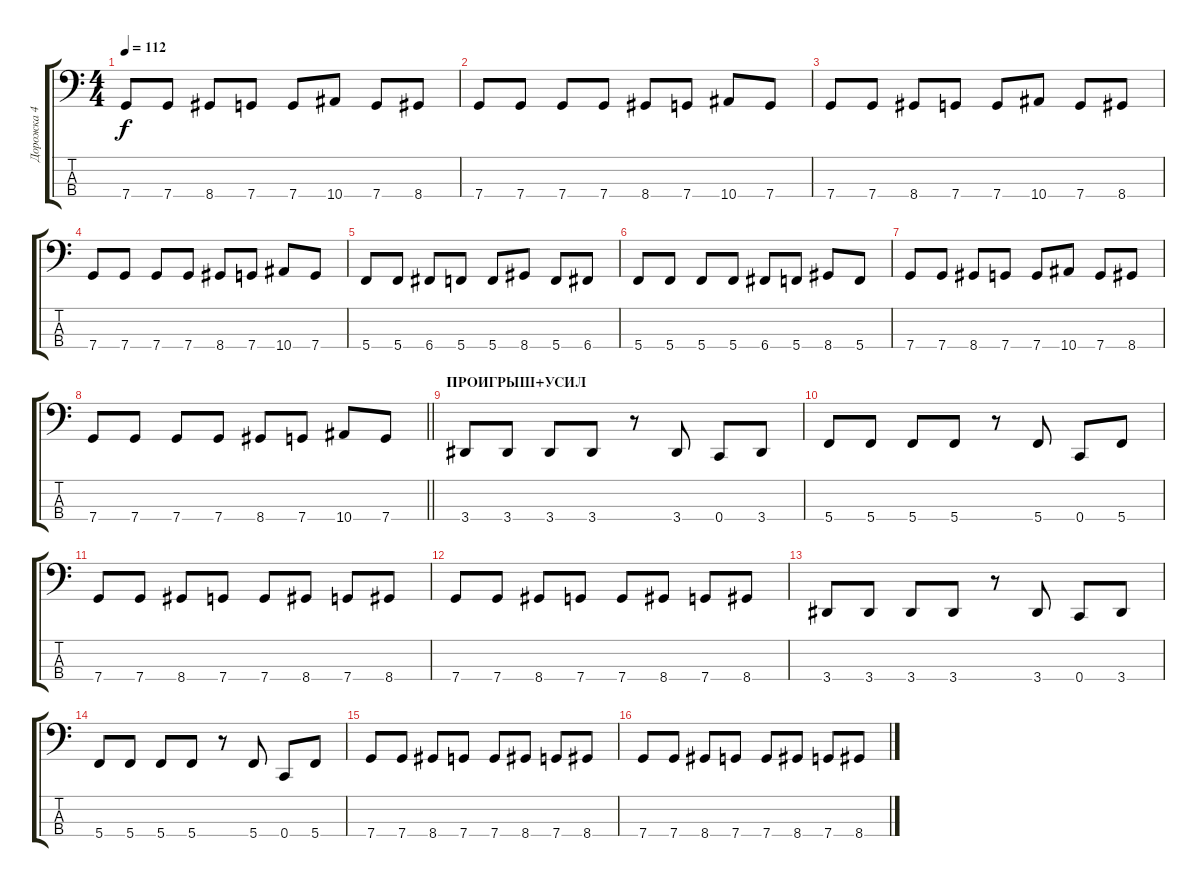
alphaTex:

\track ("Дорожка 4" "Дорожка 4") {instrument electricbassfinger}
\staff {score tabs}
\tuning (F2 C2 G1 C1) {hide}
\ts (4 4)
\tempo 112
\clef f4
\ks c
7.4.8{dy f} 7.4.8 8.4.8 7.4.8 7.4.8 10.4.8 7.4.8 8.4.8 |
7.4.8 7.4.8 7.4.8 7.4.8 8.4.8 7.4.8 10.4.8 7.4.8 |
7.4.8 7.4.8 8.4.8 7.4.8 7.4.8 10.4.8 7.4.8 8.4.8 |
7.4.8 7.4.8 7.4.8 7.4.8 8.4.8 7.4.8 10.4.8 7.4.8 |
5.4.8 5.4.8 6.4.8 5.4.8 5.4.8 8.4.8 5.4.8 6.4.8 |
5.4.8 5.4.8 5.4.8 5.4.8 6.4.8 5.4.8 8.4.8 5.4.8 |
7.4.8 7.4.8 8.4.8 7.4.8 7.4.8 10.4.8 7.4.8 8.4.8 |
\barLineRight lightlight
7.4.8 7.4.8 7.4.8 7.4.8 8.4.8 7.4.8 10.4.8 7.4.8 |
\section ("" "ПРОИГРЫШ+УСИЛ")
3.4.8 3.4.8 3.4.8 3.4.8 r.8 3.4.8 0.4.8 3.4.8 |
5.4.8 5.4.8 5.4.8 5.4.8 r.8 5.4.8 0.4.8 5.4.8 |
7.4.8 7.4.8 8.4.8 7.4.8 7.4.8 8.4.8 7.4.8 8.4.8 |
7.4.8 7.4.8 8.4.8 7.4.8 7.4.8 8.4.8 7.4.8 8.4.8 |
3.4.8 3.4.8 3.4.8 3.4.8 r.8 3.4.8 0.4.8 3.4.8 |
5.4.8 5.4.8 5.4.8 5.4.8 r.8 5.4.8 0.4.8 5.4.8 |
7.4.8 7.4.8 8.4.8 7.4.8 7.4.8 8.4.8 7.4.8 8.4.8 |
7.4.8 7.4.8 8.4.8 7.4.8 7.4.8 8.4.8 7.4.8 8.4.8
